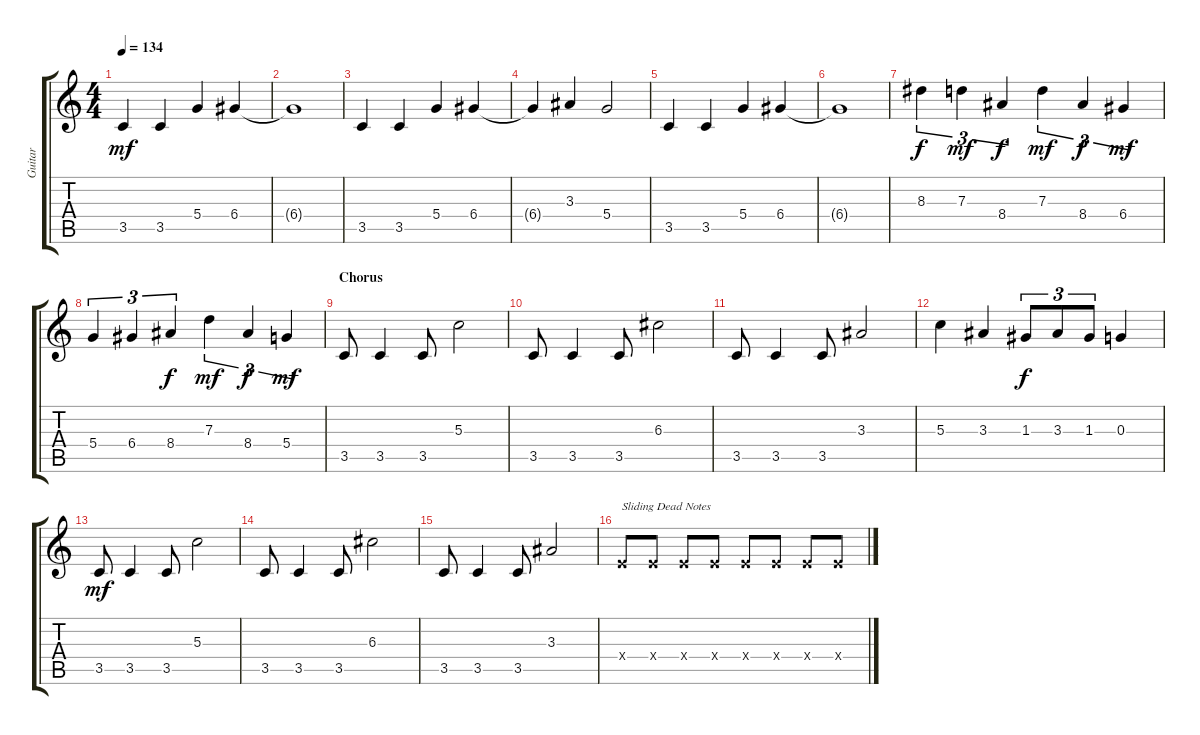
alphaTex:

\track ("Guitar" "Guitar") {instrument electricguitarclean}
\staff {score tabs}
\tuning (E4 B3 G3 D3 A2 E2) {hide}
\ts (4 4)
\tempo 134
\clef g2
\ks c
3.5.4{dy mf} 3.5.4 5.4.4 6.4.4 |
6.4{t}.1 |
3.5.4 3.5.4 5.4.4 6.4.4 |
6.4{t}.4 3.3.4 5.4.2 |
3.5.4 3.5.4 5.4.4 6.4.4 |
6.4{t}.1 |
8.3.4{tu (3 2) dy f} 7.3.4{tu (3 2) dy mf} 8.4.4{tu (3 2) dy f} 7.3.4{tu (3 2) dy mf} 8.4.4{tu (3 2) dy f} 6.4.4{tu (3 2) dy mf} |
5.4.4{tu (3 2)} 6.4.4{tu (3 2)} 8.4.4{tu (3 2) dy f} 7.3.4{tu (3 2) dy mf} 8.4.4{tu (3 2) dy f} 5.4.4{tu (3 2) dy mf} |
\section ("" "Chorus")
3.5.8 3.5.4 3.5.8 5.3.2 |
3.5.8 3.5.4 3.5.8 6.3.2 |
3.5.8 3.5.4 3.5.8 3.3.2 |
5.3.4 3.3.4 1.3.8{tu (3 2) dy f} 3.3.8{tu (3 2)} 1.3.8{tu (3 2)} 0.3.4 |
3.5.8{dy mf} 3.5.4 3.5.8 5.3.2 |
3.5.8 3.5.4 3.5.8 6.3.2 |
3.5.8 3.5.4 3.5.8 3.3.2 |
2.4{x}.8{txt "Sliding Dead Notes"} 2.4{x}.8 2.4{x}.8 2.4{x}.8 2.4{x}.8 2.4{x}.8 2.4{x}.8 2.4{x}.8
